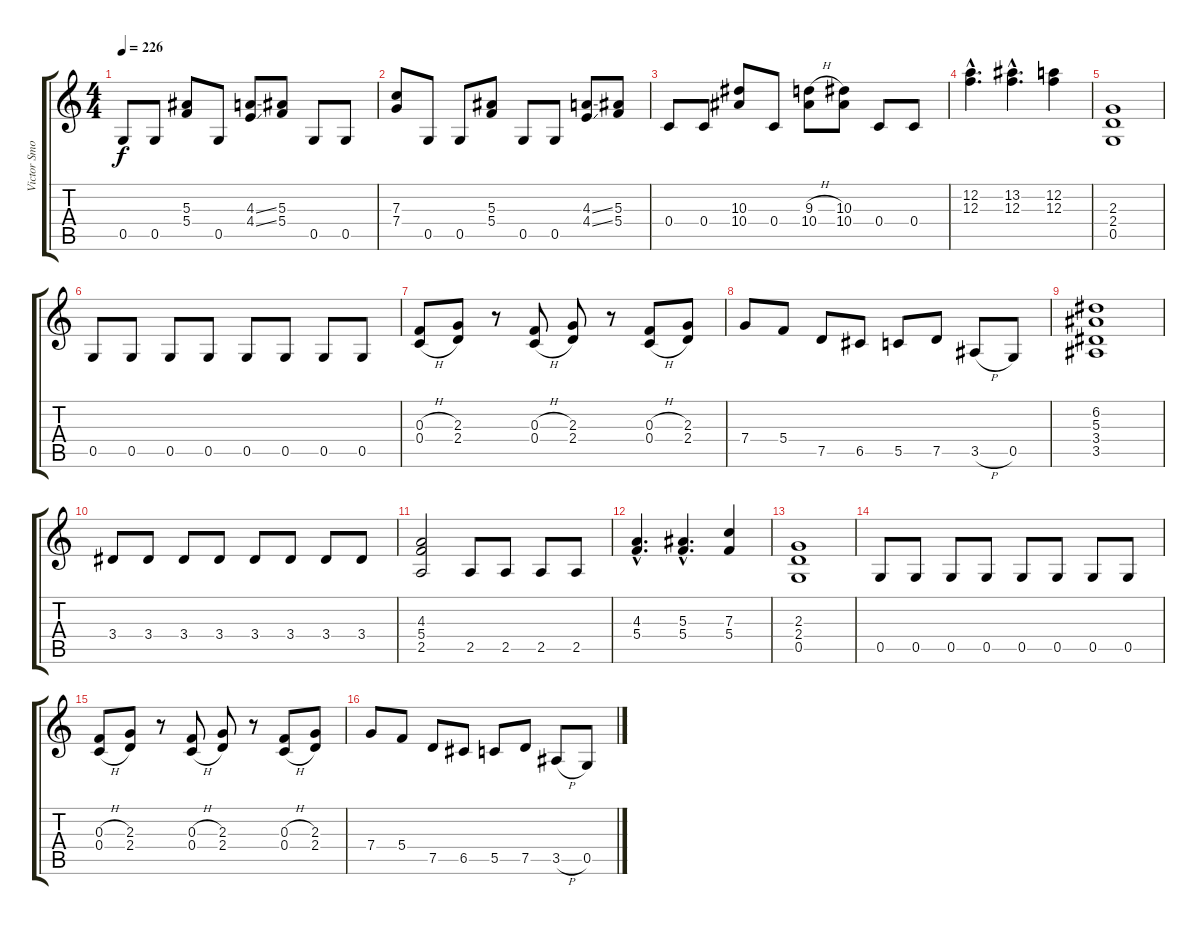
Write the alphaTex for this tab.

\track ("Victor Smolski" "Victor Smo") {instrument distortionguitar}
\staff {score tabs}
\tuning (D4 A3 F3 C3 G2 D2) {hide}
\ts (4 4)
\tempo 226
\clef g2
\ks c
0.5.8{dy f} 0.5.8 (5.3 5.4).8 0.5.8 (4.3{ss} 4.4{ss}).8 (5.3 5.4).8 0.5.8 0.5.8 |
(7.3 7.4).8 0.5.8 0.5.8 (5.3 5.4).8 0.5.8 0.5.8 (4.3{ss} 4.4{ss}).8 (5.3 5.4).8 |
0.4.8 0.4.8 (10.3 10.4).8 0.4.8 (9.3{h} 10.4).8 (10.3 10.4).8 0.4.8 0.4.8 |
(12.2{hac} 12.3{hac}).4{d} (13.2{hac} 12.3{hac}).4{d} (12.2 12.3).4 |
(2.3 2.4 0.5).1 |
0.5.8 0.5.8 0.5.8 0.5.8 0.5.8 0.5.8 0.5.8 0.5.8 |
(0.3{h} 0.4{h}).8 (2.3 2.4).8 r.8 (0.3{h} 0.4{h}).8 (2.3 2.4).8 r.8 (0.3{h} 0.4{h}).8 (2.3 2.4).8 |
7.4.8 5.4.8 7.5.8 6.5.8 5.5.8 7.5.8 3.5{h}.8 0.5.8 |
(6.2 5.3 3.4 3.5).1 |
3.4.8 3.4.8 3.4.8 3.4.8 3.4.8 3.4.8 3.4.8 3.4.8 |
(4.3 5.4 2.5).2 2.5.8 2.5.8 2.5.8 2.5.8 |
(4.3{hac} 5.4{hac}).4{d} (5.3{hac} 5.4{hac}).4{d} (7.3 5.4).4 |
(2.3 2.4 0.5).1 |
0.5.8 0.5.8 0.5.8 0.5.8 0.5.8 0.5.8 0.5.8 0.5.8 |
(0.3{h} 0.4{h}).8 (2.3 2.4).8 r.8 (0.3{h} 0.4{h}).8 (2.3 2.4).8 r.8 (0.3{h} 0.4{h}).8 (2.3 2.4).8 |
7.4.8 5.4.8 7.5.8 6.5.8 5.5.8 7.5.8 3.5{h}.8 0.5.8
